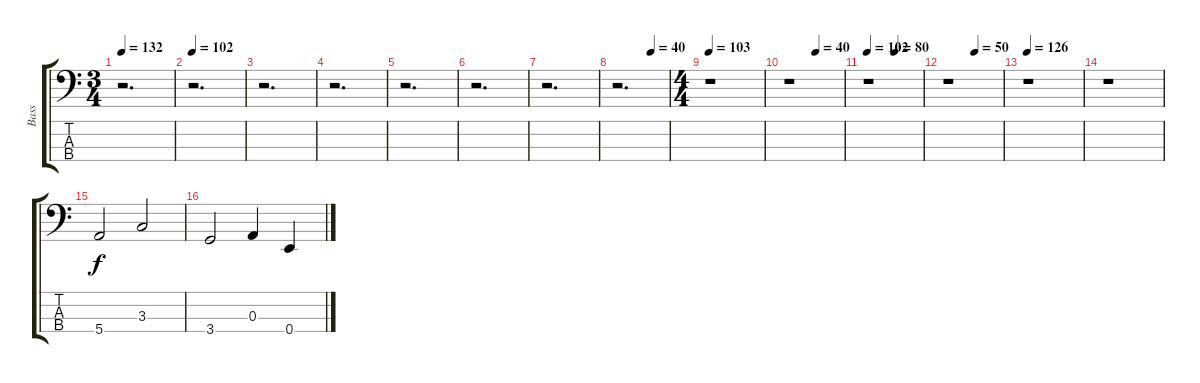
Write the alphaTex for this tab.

\track ("Bass" "Bass") {instrument fretlessbass}
\staff {score tabs}
\tuning (G2 D2 A1 E1) {hide}
\ts (3 4)
\tempo 132
\clef f4
\ks c
r.2{d dy f} |
\tempo 102
r.2{d} |
r.2{d} |
r.2{d} |
r.2{d} |
r.2{d} |
r.2{d} |
\tempo (40 0.6666666666666666)
r.2{d} |
\ts (4 4)
\tempo 103
r.1 |
\tempo (40 0.5)
r.1 |
\tempo 102
\tempo (80 0.5)
r.1 |
\tempo (50 0.5)
r.1 |
\tempo 126
r.1 |
r.1 |
5.4.2 3.3.2 |
3.4.2 0.3.4 0.4.4
